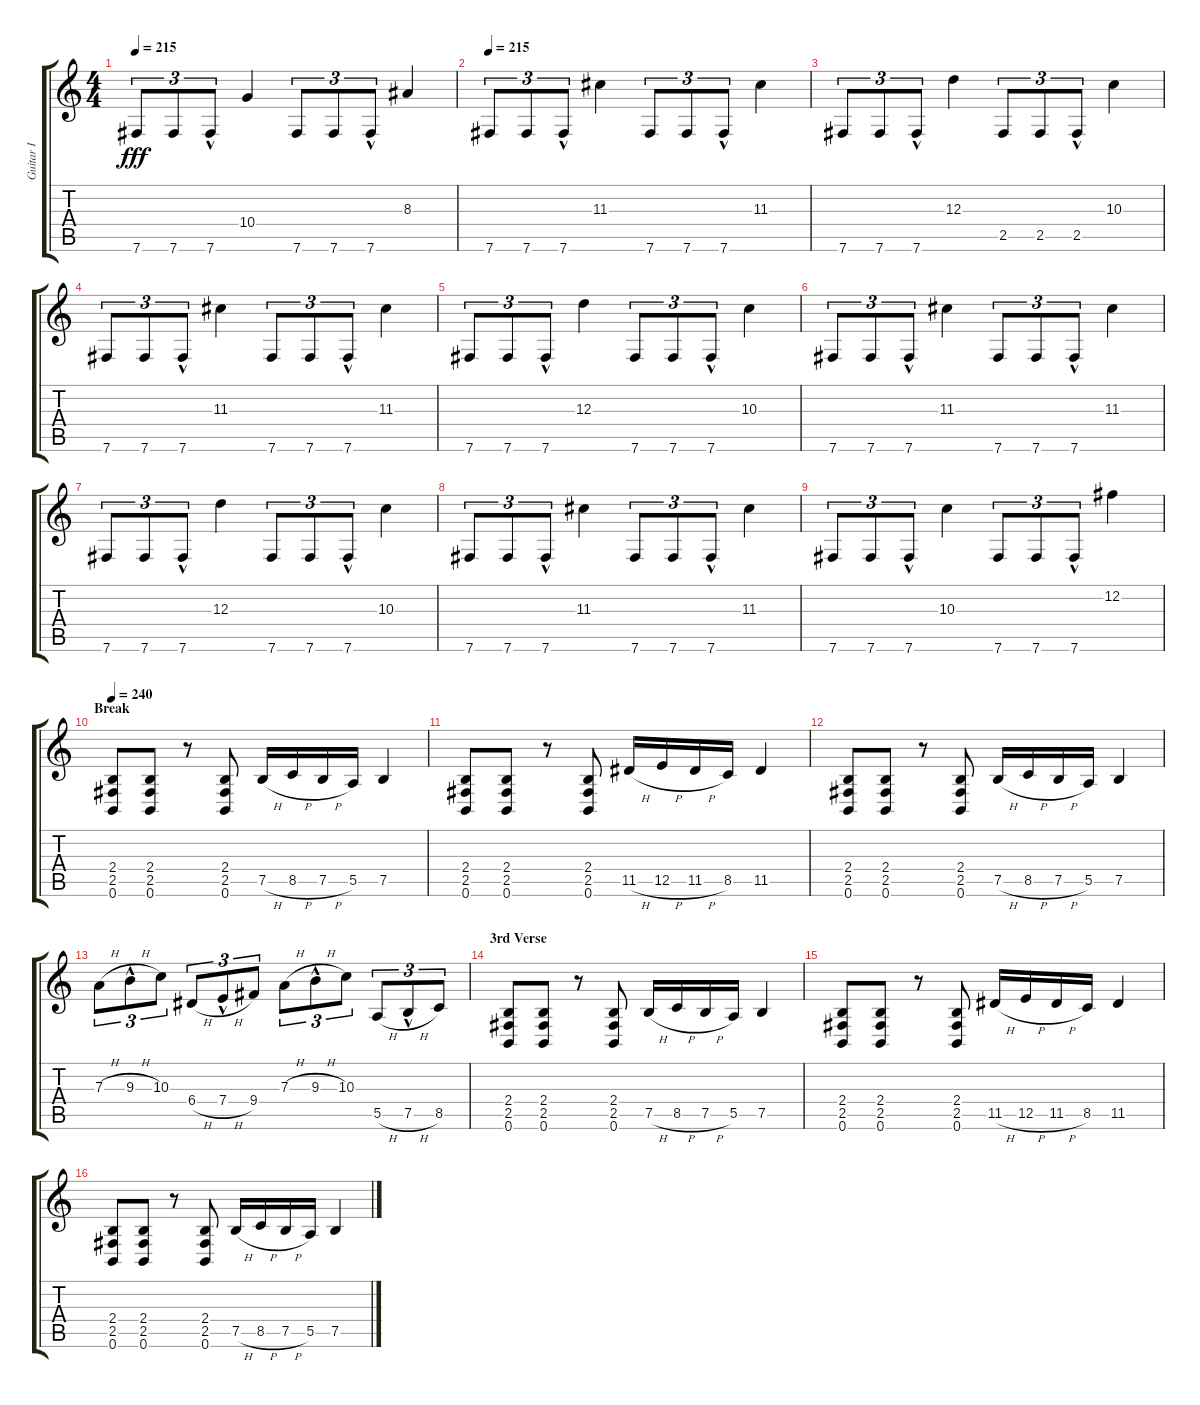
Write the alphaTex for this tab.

\track ("Guitar I" "Guitar I") {instrument distortionguitar}
\staff {score tabs}
\tuning (B3 Gb3 D3 A2 E2 B1) {hide}
\ts (4 4)
\tempo 215
\clef g2
\ks c
7.6.8{tu (3 2) dy fff} 7.6.8{tu (3 2)} 7.6{hac}.8{tu (3 2)} 10.4.4 7.6.8{tu (3 2)} 7.6.8{tu (3 2)} 7.6{hac}.8{tu (3 2)} 8.3.4 |
\tempo 215
7.6.8{tu (3 2)} 7.6.8{tu (3 2)} 7.6{hac}.8{tu (3 2)} 11.3.4 7.6.8{tu (3 2)} 7.6.8{tu (3 2)} 7.6{hac}.8{tu (3 2)} 11.3.4 |
7.6.8{tu (3 2)} 7.6.8{tu (3 2)} 7.6{hac}.8{tu (3 2)} 12.3.4 2.5.8{tu (3 2)} 2.5.8{tu (3 2)} 2.5{hac}.8{tu (3 2)} 10.3.4 |
7.6.8{tu (3 2)} 7.6.8{tu (3 2)} 7.6{hac}.8{tu (3 2)} 11.3.4 7.6.8{tu (3 2)} 7.6.8{tu (3 2)} 7.6{hac}.8{tu (3 2)} 11.3.4 |
7.6.8{tu (3 2)} 7.6.8{tu (3 2)} 7.6{hac}.8{tu (3 2)} 12.3.4 7.6.8{tu (3 2)} 7.6.8{tu (3 2)} 7.6{hac}.8{tu (3 2)} 10.3.4 |
7.6.8{tu (3 2)} 7.6.8{tu (3 2)} 7.6{hac}.8{tu (3 2)} 11.3.4 7.6.8{tu (3 2)} 7.6.8{tu (3 2)} 7.6{hac}.8{tu (3 2)} 11.3.4 |
7.6.8{tu (3 2)} 7.6.8{tu (3 2)} 7.6{hac}.8{tu (3 2)} 12.3.4 7.6.8{tu (3 2)} 7.6.8{tu (3 2)} 7.6{hac}.8{tu (3 2)} 10.3.4 |
7.6.8{tu (3 2)} 7.6.8{tu (3 2)} 7.6{hac}.8{tu (3 2)} 11.3.4 7.6.8{tu (3 2)} 7.6.8{tu (3 2)} 7.6{hac}.8{tu (3 2)} 11.3.4 |
7.6.8{tu (3 2)} 7.6.8{tu (3 2)} 7.6{hac}.8{tu (3 2)} 10.3.4 7.6.8{tu (3 2)} 7.6.8{tu (3 2)} 7.6{hac}.8{tu (3 2)} 12.2.4 |
\section ("" "Break")
\tempo 240
(2.4 2.5 0.6).8 (2.4 2.5 0.6).8 r.8 (2.4 2.5 0.6).8 7.5{h}.16 8.5{h}.16 7.5{h}.16 5.5.16 7.5.4 |
(2.4 2.5 0.6).8 (2.4 2.5 0.6).8 r.8 (2.4 2.5 0.6).8 11.5{h}.16 12.5{h}.16 11.5{h}.16 8.5.16 11.5.4 |
(2.4 2.5 0.6).8 (2.4 2.5 0.6).8 r.8 (2.4 2.5 0.6).8 7.5{h}.16 8.5{h}.16 7.5{h}.16 5.5.16 7.5.4 |
7.3{h}.8{tu (3 2)} 9.3{h hac}.8{tu (3 2)} 10.3.8{tu (3 2)} 6.4{h}.8{tu (3 2)} 7.4{h hac}.8{tu (3 2)} 9.4.8{tu (3 2)} 7.3{h}.8{tu (3 2)} 9.3{h hac}.8{tu (3 2)} 10.3.8{tu (3 2)} 5.5{h}.8{tu (3 2)} 7.5{h hac}.8{tu (3 2)} 8.5.8{tu (3 2)} |
\section ("" "3rd Verse")
(2.4 2.5 0.6).8 (2.4 2.5 0.6).8 r.8 (2.4 2.5 0.6).8 7.5{h}.16 8.5{h}.16 7.5{h}.16 5.5.16 7.5.4 |
(2.4 2.5 0.6).8 (2.4 2.5 0.6).8 r.8 (2.4 2.5 0.6).8 11.5{h}.16 12.5{h}.16 11.5{h}.16 8.5.16 11.5.4 |
(2.4 2.5 0.6).8 (2.4 2.5 0.6).8 r.8 (2.4 2.5 0.6).8 7.5{h}.16 8.5{h}.16 7.5{h}.16 5.5.16 7.5.4
